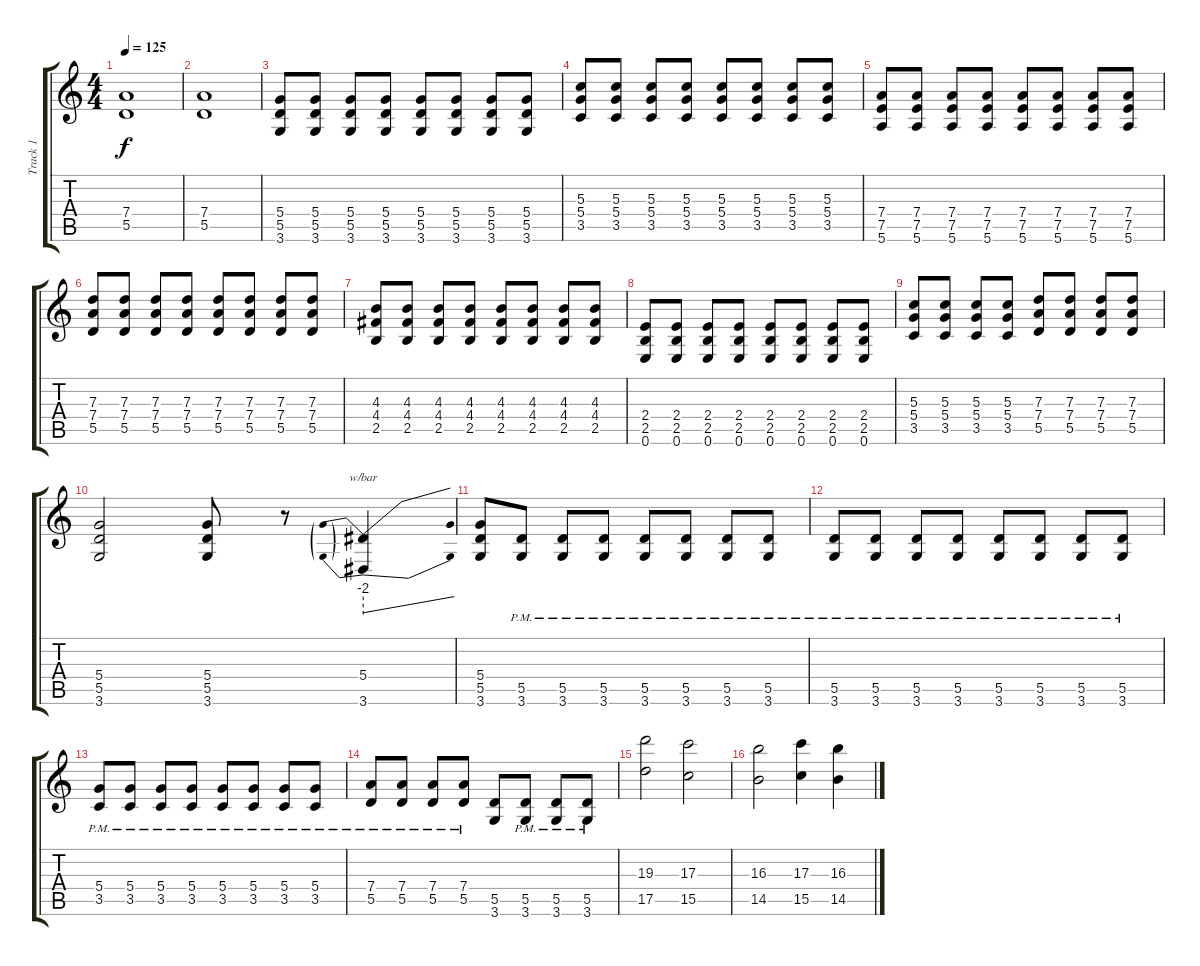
\track ("Track 1" "Track 1") {instrument distortionguitar}
\staff {score tabs}
\tuning (E4 B3 G3 D3 A2 E2) {hide}
\ts (4 4)
\tempo 125
\clef g2
\ks c
(7.4 5.5).1{dy f} |
(7.4 5.5).1 |
(5.4 5.5 3.6).8 (5.4 5.5 3.6).8 (5.4 5.5 3.6).8 (5.4 5.5 3.6).8 (5.4 5.5 3.6).8 (5.4 5.5 3.6).8 (5.4 5.5 3.6).8 (5.4 5.5 3.6).8 |
(5.3 5.4 3.5).8 (5.3 5.4 3.5).8 (5.3 5.4 3.5).8 (5.3 5.4 3.5).8 (5.3 5.4 3.5).8 (5.3 5.4 3.5).8 (5.3 5.4 3.5).8 (5.3 5.4 3.5).8 |
(7.4 7.5 5.6).8 (7.4 7.5 5.6).8 (7.4 7.5 5.6).8 (7.4 7.5 5.6).8 (7.4 7.5 5.6).8 (7.4 7.5 5.6).8 (7.4 7.5 5.6).8 (7.4 7.5 5.6).8 |
(7.3 7.4 5.5).8 (7.3 7.4 5.5).8 (7.3 7.4 5.5).8 (7.3 7.4 5.5).8 (7.3 7.4 5.5).8 (7.3 7.4 5.5).8 (7.3 7.4 5.5).8 (7.3 7.4 5.5).8 |
(4.3 4.4 2.5).8 (4.3 4.4 2.5).8 (4.3 4.4 2.5).8 (4.3 4.4 2.5).8 (4.3 4.4 2.5).8 (4.3 4.4 2.5).8 (4.3 4.4 2.5).8 (4.3 4.4 2.5).8 |
(2.4 2.5 0.6).8 (2.4 2.5 0.6).8 (2.4 2.5 0.6).8 (2.4 2.5 0.6).8 (2.4 2.5 0.6).8 (2.4 2.5 0.6).8 (2.4 2.5 0.6).8 (2.4 2.5 0.6).8 |
(5.3 5.4 3.5).8 (5.3 5.4 3.5).8 (5.3 5.4 3.5).8 (5.3 5.4 3.5).8 (7.3 7.4 5.5).8 (7.3 7.4 5.5).8 (7.3 7.4 5.5).8 (7.3 7.4 5.5).8 |
(5.4 5.5 3.6).2 (5.4 5.5 3.6).8 r.8 (5.4 3.6).4{tbe (predivedive default 0 -8 60 0)} |
(5.4 5.5 3.6).8 (5.5{pm} 3.6{pm}).8 (5.5{pm} 3.6{pm}).8 (5.5{pm} 3.6{pm}).8 (5.5{pm} 3.6{pm}).8 (5.5{pm} 3.6{pm}).8 (5.5{pm} 3.6{pm}).8 (5.5{pm} 3.6{pm}).8 |
(5.5{pm} 3.6{pm}).8 (5.5{pm} 3.6{pm}).8 (5.5{pm} 3.6{pm}).8 (5.5{pm} 3.6{pm}).8 (5.5{pm} 3.6{pm}).8 (5.5{pm} 3.6{pm}).8 (5.5{pm} 3.6{pm}).8 (5.5{pm} 3.6{pm}).8 |
(5.4{pm} 3.5{pm}).8 (5.4{pm} 3.5{pm}).8 (5.4{pm} 3.5{pm}).8 (5.4{pm} 3.5{pm}).8 (5.4{pm} 3.5{pm}).8 (5.4{pm} 3.5{pm}).8 (5.4{pm} 3.5{pm}).8 (5.4{pm} 3.5{pm}).8 |
(7.4{pm} 5.5{pm}).8 (7.4{pm} 5.5{pm}).8 (7.4{pm} 5.5{pm}).8 (7.4{pm} 5.5{pm}).8 (5.5 3.6).8 (5.5{pm} 3.6{pm}).8 (5.5{pm} 3.6{pm}).8 (5.5{pm} 3.6{pm}).8 |
(19.3 17.5).2 (17.3 15.5).2 |
(16.3 14.5).2 (17.3 15.5).4 (16.3 14.5).4
